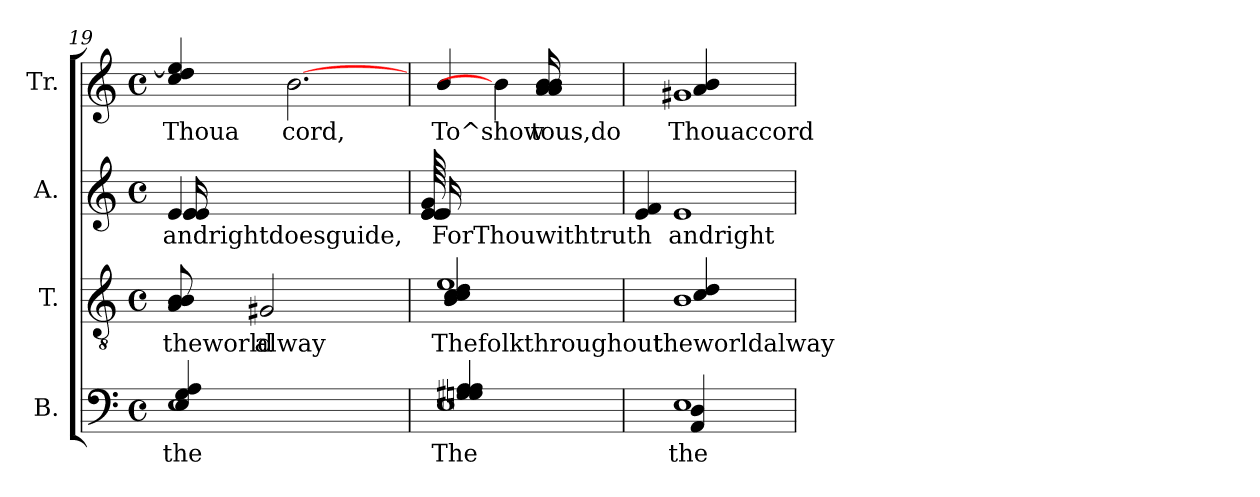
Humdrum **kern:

**kern	**text	**kern	**text	**kern	**text	**kern	**text
*part4	*part4	*part3	*part3	*part2	*part2	*part1	*part1
*staff4	*staff4	*staff3	*staff3	*staff2	*staff2	*staff1	*staff1
*I"B.	*	*I"T.	*	*I"A.	*	*I"Tr.	*
*I'B.	*	*I'T.	*	*I'A.	*	*I'Tr.	*
*clefF4	*	*clefGv2	*	*clefG2	*	*clefG2	*
*k[]	*	*k[]	*	*k[]	*	*k[]	*
*C:	*	*C:	*	*C:	*	*C:	*
*M4/4	*	*M4/4	*	*M4/4	*	*M4/4	*
*met(c)	*	*met(c)	*	*met(c)	*	*met(c)	*
=19	=19	=19	=19	=19	=19	=19	=19
*^	*	*	*	*	*	*	*
!	!	!LO:LY:a:rj	!	!LO:LY:b:rj	!	!LO:LY:b:rj	!	!LO:LY:b:rj
*	*	*	*	*	*^	*	*	*
1E	4A/ 4G/ 4E/	the	8B/ 8B/ 8A/	theworld	4e/	16e/ 16e/ 16e/	andrightdoesguide,	4ee/] 4dd/ 4cc/	Thoua
.	.	.	.	.	.	2.ryy	.	.	.
!	!	!	!	!LO:LY:b:rj	!	!	!	!	!
.	.	.	2G#X/	alway	.	.	.	.	.
!	!	!	!	!	!	!	!	!	!LO:LY:b:rj
.	2.ryy	.	.	.	2.ryy	.	.	[2.b	cord,
.	.	.	4.ryy	.	.	.	.	.	.
.	.	.	.	.	.	8.ryy	.	.	.
=20	=20	=20	=20	=20	=20	=20	=20	=20	=20
!	!	!LO:LY:a:rj	!	!LO:LY:b:rj	!	!	!LO:LY:b:rj	!	!LO:LY:b:rj
*	*	*	*^	*	*	*	*	*	*
1E	4A/ 4G#X/ 4G/ 4A/	The	1e	4d/ 4c/ 4B/ 4c/	Thefolkthroughout	16e/	64g/ 64e/ 64e/ 64e/	ForThouwithtruth	4b/	To^show
.	.	.	.	.	.	.	2...ryy	.	.	.
.	.	.	.	.	.	2...ryy	.	.	.	.
.	2.ryy	.	.	2.ryy	.	.	.	.	4b]	.
!	!	!	!	!	!	!	!	!	!	!LO:LY:b:rj
.	.	.	.	.	.	.	.	.	16b/ 16b/ 16a/ 16a/	tous,do
.	.	.	.	.	.	.	.	.	4..ryy	.
.	.	.	.	.	.	.	32.ryy	.	.	.
=21	=21	=21	=21	=21	=21	=21	=21	=21	=21	=21
!	!	!LO:LY:a:rj	!	!	!LO:LY:b:rj	!	!	!LO:LY:b:rj	!	!LO:LY:b:rj
*	*	*	*	*	*	*	*	*	*^	*
1E	4D/ 4AA/	the	1B	4d/ 4c/	theworldalway	1e	4f/ 4e/	andright	1g#X	4b/ 4a/	Thouaccord
.	2.ryy	.	.	2.ryy	.	.	2.ryy	.	.	2.ryy	.
*v	*v	*	*	*	*	*v	*v	*	*v	*v	*
*	*	*v	*v	*	*	*	*	*
=	=	=	=	=	=	=	=
*-	*-	*-	*-	*-	*-	*-	*-
